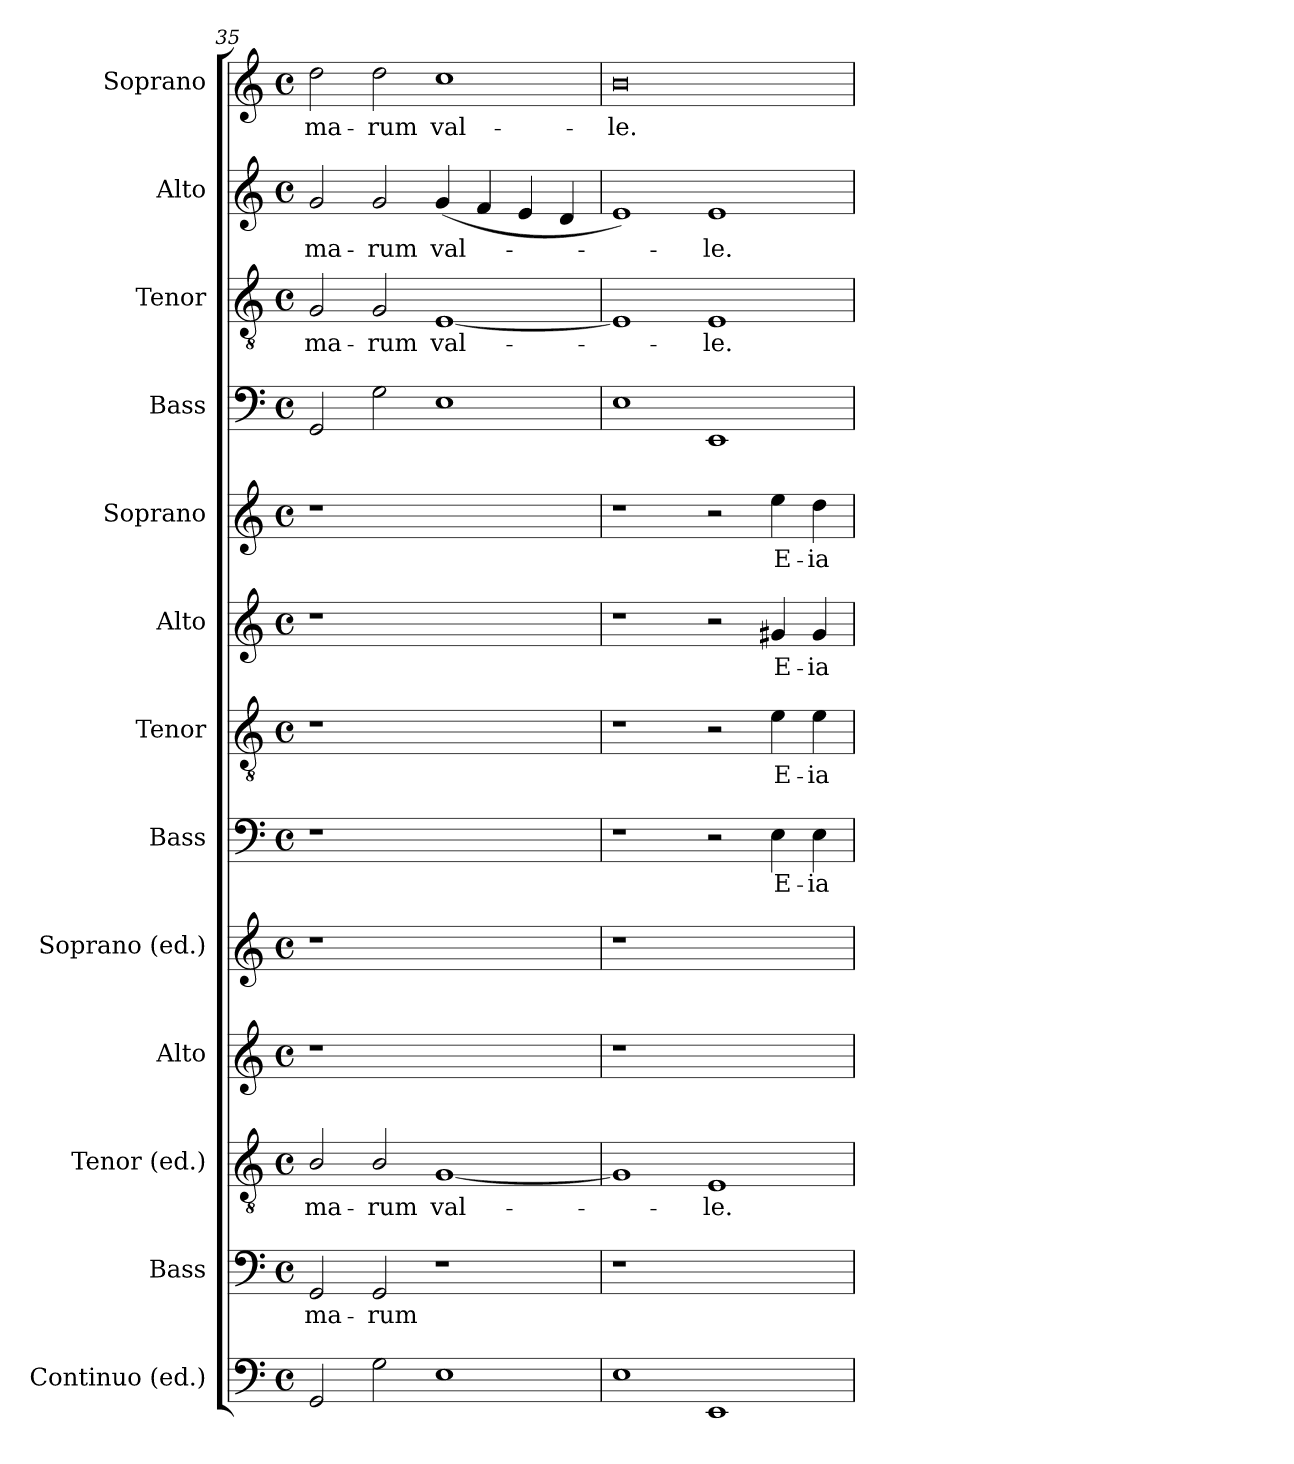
**kern	**kern	**text	**kern	**text	**kern	**kern	**kern	**text	**kern	**text	**kern	**text	**kern	**text	**kern	**kern	**text	**kern	**text	**kern	**text
*part13	*part12	*part12	*part11	*part11	*part10	*part9	*part8	*part8	*part7	*part7	*part6	*part6	*part5	*part5	*part4	*part3	*part3	*part2	*part2	*part1	*part1
*staff13	*staff12	*staff12	*staff11	*staff11	*staff10	*staff9	*staff8	*staff8	*staff7	*staff7	*staff6	*staff6	*staff5	*staff5	*staff4	*staff3	*staff3	*staff2	*staff2	*staff1	*staff1
*I"Continuo (ed.)	*I"Bass	*	*I"Tenor (ed.)	*	*I"Alto	*I"Soprano (ed.)	*I"Bass	*	*I"Tenor	*	*I"Alto	*	*I"Soprano	*	*I"Bass	*I"Tenor	*	*I"Alto	*	*I"Soprano	*
*I'Cont.	*I'B.	*	*I'T.	*	*I'A.	*I'S.	*I'B.	*	*I'T.	*	*I'A.	*	*I'S.	*	*I'B.	*I'T.	*	*I'A.	*	*I'S.	*
*clefF4	*clefF4	*	*clefGv2	*	*clefG2	*clefG2	*clefF4	*	*clefGv2	*	*clefG2	*	*clefG2	*	*clefF4	*clefGv2	*	*clefG2	*	*clefG2	*
*	*	*	*	*	*	*	*	*	*ITrd7c12	*	*	*	*	*	*	*ITrd7c12	*	*	*	*	*
*k[]	*k[]	*	*k[]	*	*k[]	*k[]	*k[]	*	*k[]	*	*k[]	*	*k[]	*	*k[]	*k[]	*	*k[]	*	*k[]	*
*C:	*C:	*	*C:	*	*C:	*C:	*C:	*	*C:	*	*C:	*	*C:	*	*C:	*C:	*	*C:	*	*C:	*
*M4/4	*M4/4	*	*M4/4	*	*M4/4	*M4/4	*M4/4	*	*M4/4	*	*M4/4	*	*M4/4	*	*M4/4	*M4/4	*	*M4/4	*	*M4/4	*
*met(c)	*met(c)	*	*met(c)	*	*met(c)	*met(c)	*met(c)	*	*met(c)	*	*met(c)	*	*met(c)	*	*met(c)	*met(c)	*	*met(c)	*	*met(c)	*
=35	=35	=35	=35	=35	=35	=35	=35	=35	=35	=35	=35	=35	=35	=35	=35	=35	=35	=35	=35	=35	=35
!	!	!LO:LY:b:color=#000000	!	!	!	!	!	!	!	!	!	!	!	!	!	!	!	!	!	!	!
!	!	!	!	!LO:LY:b:color=#000000	!LO:N:vis=1	!LO:N:vis=1	!LO:N:vis=1	!	!LO:N:vis=1	!	!LO:N:vis=1	!	!LO:N:vis=1	!	!	!	!	!	!	!	!
!	!	!	!	!	!	!	!	!	!	!	!	!	!	!	!	!	!LO:LY:b:color=#000000	!	!	!	!
!	!	!	!	!	!	!	!	!	!	!	!	!	!	!	!	!	!	!	!LO:LY:b:color=#000000	!	!
!	!	!	!	!	!	!	!	!	!	!	!	!	!	!	!	!	!	!	!	!	!LO:LY:b:color=#000000
2GGi/	2GGi/	-ma-	2Bi/	-ma-	1r	1r	1r	.	1r	.	1r	.	1r	.	2GGi/	2GGi/	-ma-	2gi/	-ma-	2ddi\	-ma-
!	!	!LO:LY:b:color=#000000	!	!	!	!	!	!	!	!	!	!	!	!	!	!	!	!	!	!	!
!	!	!	!	!LO:LY:b:color=#000000	!	!	!	!	!	!	!	!	!	!	!	!	!	!	!	!	!
!	!	!	!	!	!	!	!	!	!	!	!	!	!	!	!	!	!LO:LY:b:color=#000000	!	!	!	!
!	!	!	!	!	!	!	!	!	!	!	!	!	!	!	!	!	!	!	!LO:LY:b:color=#000000	!	!
!	!	!	!	!	!	!	!	!	!	!	!	!	!	!	!	!	!	!	!	!	!LO:LY:b:color=#000000
2Gi\	2GGi/	-rum	2Bi/	-rum	.	.	.	.	.	.	.	.	.	.	2Gi\	2GGi/	-rum	2gi/	-rum	2ddi\	-rum
!	!	!	!	!LO:LY:b:color=#000000	!	!	!	!	!	!	!	!	!	!	!	!	!	!	!	!	!
!	!	!	!	!	!	!	!	!	!	!	!	!	!	!	!	!	!LO:LY:b:color=#000000	!	!	!	!
!	!	!	!	!	!	!	!	!	!	!	!	!	!	!	!	!	!	!	!LO:LY:b:color=#000000	!	!
!	!	!	!	!	!	!	!	!	!	!	!	!	!	!	!	!	!	!	!	!	!LO:LY:b:color=#000000
1Ei	1r	.	[<1Gi	val-	1ryy	1ryy	1ryy	.	1ryy	.	1ryy	.	1ryy	.	1Ei	[<1EEi	val-	(4gi/	val-	1cci	val-
.	.	.	.	.	.	.	.	.	.	.	.	.	.	.	.	.	.	4fi/	.	.	.
.	.	.	.	.	.	.	.	.	.	.	.	.	.	.	.	.	.	4ei/	.	.	.
.	.	.	.	.	.	.	.	.	.	.	.	.	.	.	.	.	.	4di/	.	.	.
=36	=36	=36	=36	=36	=36	=36	=36	=36	=36	=36	=36	=36	=36	=36	=36	=36	=36	=36	=36	=36	=36
!	!LO:N:vis=1	!	!	!	!LO:N:vis=1	!LO:N:vis=1	!	!	!	!	!	!	!	!	!	!	!	!	!	!	!
!	!	!	!	!	!	!	!	!	!	!	!	!	!	!	!	!	!	!	!	!	!LO:LY:b:color=#000000
1Ei	1r	.	1Gi]	.	1r	1r	1r	.	1r	.	1r	.	1r	.	1Ei	1EEi]	.	1ei)	.	0bi	-le.
!	!	!	!	!LO:LY:b:color=#000000	!	!	!	!	!	!	!	!	!	!	!	!	!	!	!	!	!
!	!	!	!	!	!	!	!	!	!	!	!	!	!	!	!	!	!LO:LY:b:color=#000000	!	!	!	!
!	!	!	!	!	!	!	!	!	!	!	!	!	!	!	!	!	!	!	!LO:LY:b:color=#000000	!	!
1EEi	1ryy	.	1Ei	-le.	1ryy	1ryy	2r	.	2r	.	2r	.	2r	.	1EEi	1EEi	-le.	1ei	-le.	.	.
!	!	!	!	!	!	!	!	!LO:LY:b:color=#000000	!	!	!	!	!	!	!	!	!	!	!	!	!
!	!	!	!	!	!	!	!	!	!	!LO:LY:b:color=#000000	!	!	!	!	!	!	!	!	!	!	!
!	!	!	!	!	!	!	!	!	!	!	!	!LO:LY:b:color=#000000	!	!	!	!	!	!	!	!	!
!	!	!	!	!	!	!	!	!	!	!	!	!	!	!LO:LY:b:color=#000000	!	!	!	!	!	!	!
.	.	.	.	.	.	.	4Ei\	E-	4Ei\	E-	4g#Xi/	E-	4eei\	E-	.	.	.	.	.	.	.
!	!	!	!	!	!	!	!	!LO:LY:b:color=#000000	!	!	!	!	!	!	!	!	!	!	!	!	!
!	!	!	!	!	!	!	!	!	!	!LO:LY:b:color=#000000	!	!	!	!	!	!	!	!	!	!	!
!	!	!	!	!	!	!	!	!	!	!	!	!LO:LY:b:color=#000000	!	!	!	!	!	!	!	!	!
!	!	!	!	!	!	!	!	!	!	!	!	!	!	!LO:LY:b:color=#000000	!	!	!	!	!	!	!
.	.	.	.	.	.	.	4Ei\	-ia	4Ei\	-ia	4g#i/	-ia	4ddi\	-ia	.	.	.	.	.	.	.
=	=	=	=	=	=	=	=	=	=	=	=	=	=	=	=	=	=	=	=	=	=
*-	*-	*-	*-	*-	*-	*-	*-	*-	*-	*-	*-	*-	*-	*-	*-	*-	*-	*-	*-	*-	*-
